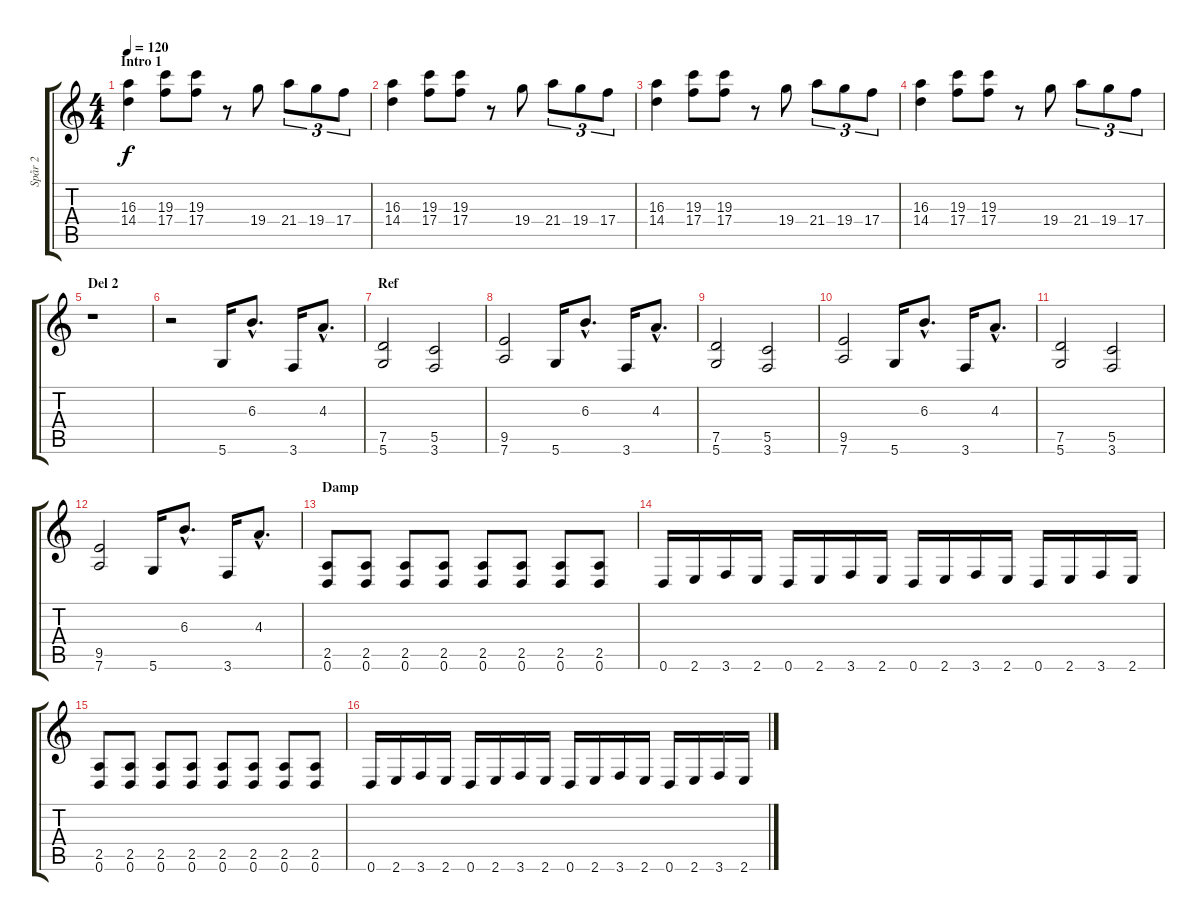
\track ("Spår 2" "Spår 2") {instrument overdrivenguitar}
\staff {score tabs}
\tuning (D4 A3 F3 C3 G2 D2) {hide}
\ts (4 4)
\section ("" "Intro 1")
\tempo 120
\clef g2
\ks c
(16.3 14.4).4{dy f} (19.3 17.4).8 (19.3 17.4).8 r.8 19.4.8 21.4.8{tu (3 2)} 19.4.8{tu (3 2)} 17.4.8{tu (3 2)} |
(16.3 14.4).4 (19.3 17.4).8 (19.3 17.4).8 r.8 19.4.8 21.4.8{tu (3 2)} 19.4.8{tu (3 2)} 17.4.8{tu (3 2)} |
(16.3 14.4).4 (19.3 17.4).8 (19.3 17.4).8 r.8 19.4.8 21.4.8{tu (3 2)} 19.4.8{tu (3 2)} 17.4.8{tu (3 2)} |
(16.3 14.4).4 (19.3 17.4).8 (19.3 17.4).8 r.8 19.4.8 21.4.8{tu (3 2)} 19.4.8{tu (3 2)} 17.4.8{tu (3 2)} |
\section ("" "Del 2")
r.1 |
r.2{volume 9} 5.6.16 6.3{hac}.8{d} 3.6.16 4.3{hac}.8{d} |
\section ("" "Ref")
(7.5 5.6).2 (5.5 3.6).2 |
(9.5 7.6).2 5.6.16 6.3{hac}.8{d} 3.6.16 4.3{hac}.8{d} |
(7.5 5.6).2 (5.5 3.6).2 |
(9.5 7.6).2 5.6.16 6.3{hac}.8{d} 3.6.16 4.3{hac}.8{d} |
(7.5 5.6).2 (5.5 3.6).2 |
(9.5 7.6).2 5.6.16 6.3{hac}.8{d} 3.6.16 4.3{hac}.8{d} |
\section ("" "Damp")
(2.5 0.6).8{volume 11} (2.5 0.6).8 (2.5 0.6).8 (2.5 0.6).8 (2.5 0.6).8 (2.5 0.6).8 (2.5 0.6).8 (2.5 0.6).8 |
0.6.16 2.6.16 3.6.16 2.6.16 0.6.16 2.6.16 3.6.16 2.6.16 0.6.16 2.6.16 3.6.16 2.6.16 0.6.16 2.6.16 3.6.16 2.6.16 |
(2.5 0.6).8 (2.5 0.6).8 (2.5 0.6).8 (2.5 0.6).8 (2.5 0.6).8 (2.5 0.6).8 (2.5 0.6).8 (2.5 0.6).8 |
0.6.16 2.6.16 3.6.16 2.6.16 0.6.16 2.6.16 3.6.16 2.6.16 0.6.16 2.6.16 3.6.16 2.6.16 0.6.16 2.6.16 3.6.16 2.6.16
